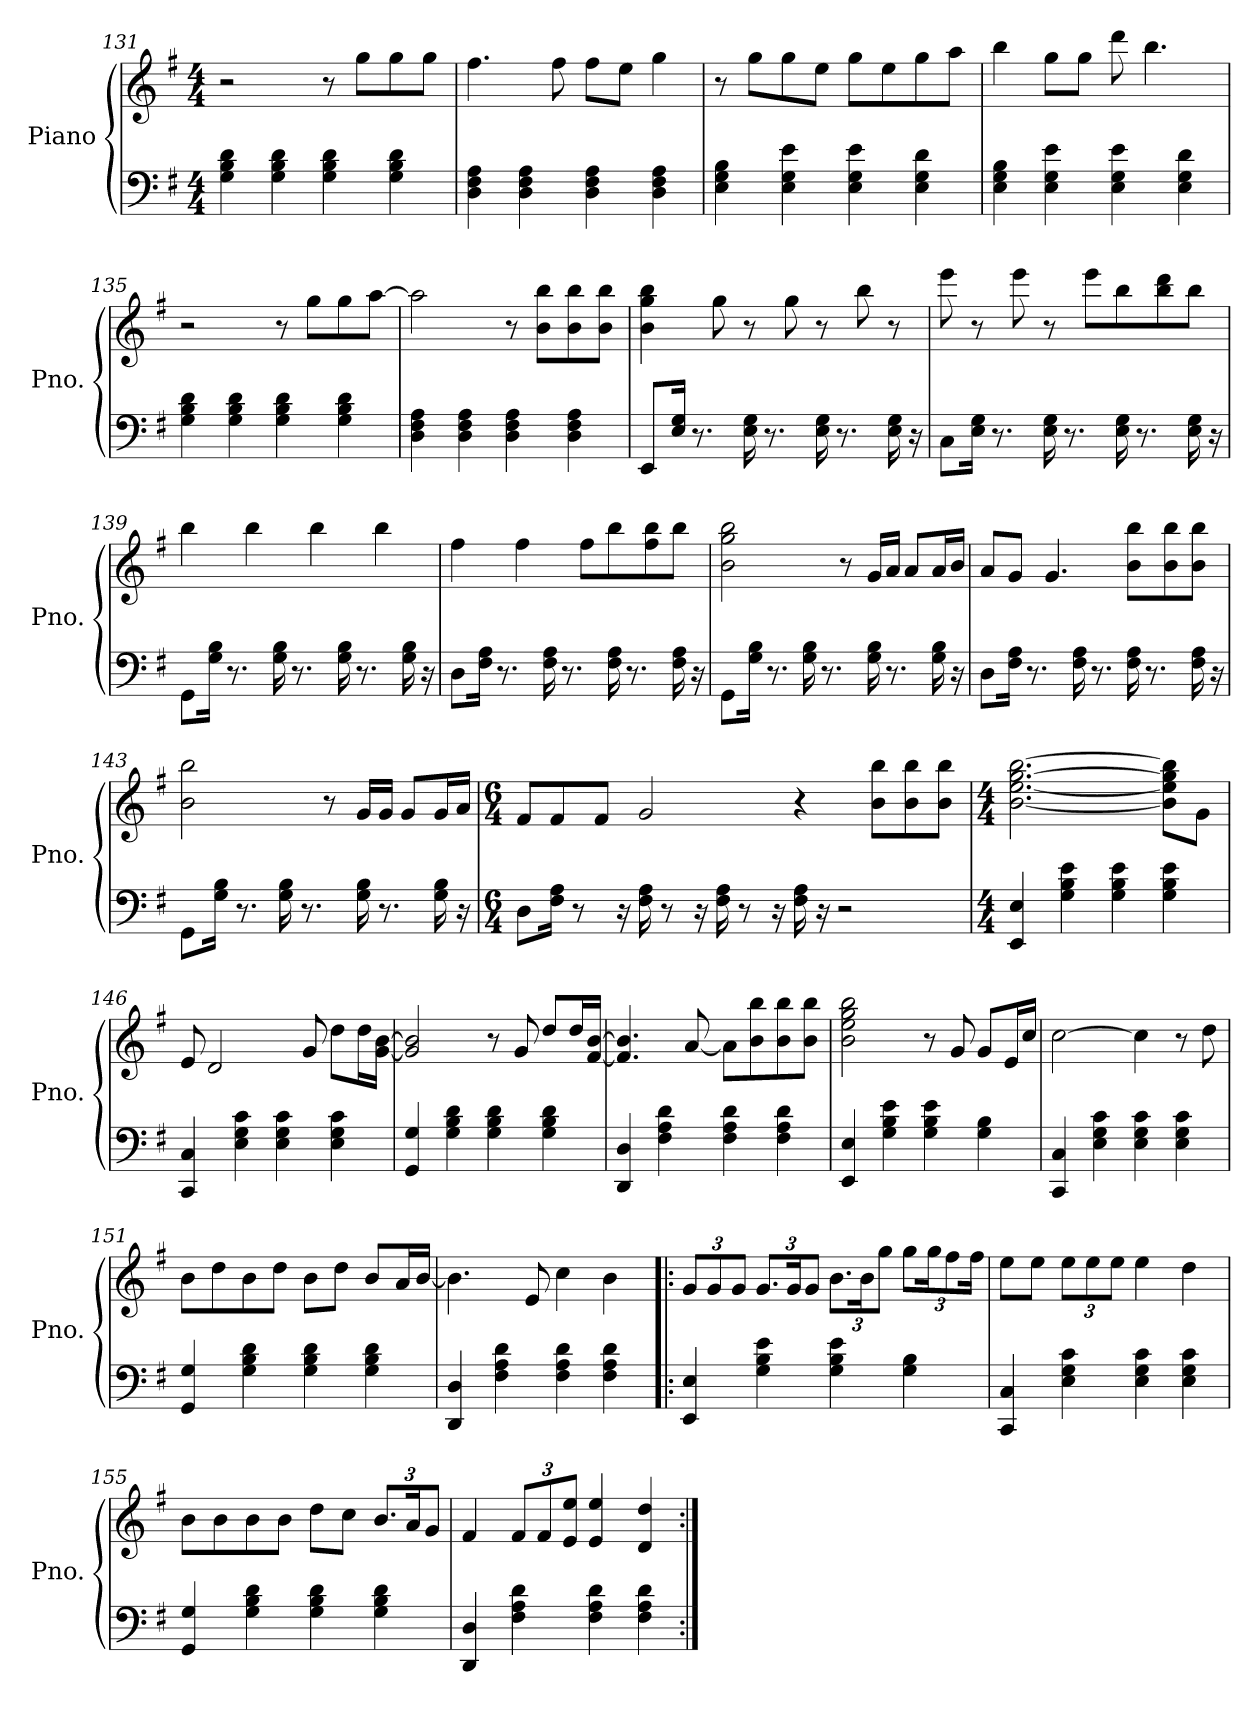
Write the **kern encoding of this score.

**kern	**kern
*part1	*part1
*staff2	*staff1
*I"Piano	*
*I'Pno.	*
*clefF4	*clefG2
*k[f#]	*k[f#]
*M4/4	*M4/4
=131	=131
4G\ 4B\ 4d\	2r
4G\ 4B\ 4d\	.
4G\ 4B\ 4d\	8r
.	8gg\L
4G\ 4B\ 4d\	8gg\
.	8gg\J
=132	=132
4D\ 4F#\ 4A\	4.ff#\
4D\ 4F#\ 4A\	.
.	8ff#\
4D\ 4F#\ 4A\	8ff#\L
.	8ee\J
4D\ 4F#\ 4A\	4gg\
!!LO:PB:g=z
=133	=133
4E\ 4G\ 4B\	8r
.	8gg\L
4E\ 4G\ 4e\	8gg\
.	8ee\J
4E\ 4G\ 4e\	8gg\L
.	8ee\
4E\ 4G\ 4d\	8gg\
.	8aa\J
=134	=134
4E\ 4G\ 4B\	4bb\
4E\ 4G\ 4e\	8gg\L
.	8gg\J
4E\ 4G\ 4e\	8ddd\
.	4.bb\
4E\ 4G\ 4d\	.
=135	=135
4G\ 4B\ 4d\	2r
4G\ 4B\ 4d\	.
4G\ 4B\ 4d\	8r
.	8gg\L
4G\ 4B\ 4d\	8gg\
.	[8aa\J
=136	=136
4D\ 4F#\ 4A\	2aa\]
4D\ 4F#\ 4A\	.
4D\ 4F#\ 4A\	8r
.	8b\ 8bb\L
4D\ 4F#\ 4A\	8b\ 8bb\
.	8b\ 8bb\J
=137	=137
8EE/L	4b\ 4gg\ 4bb\
16E/ 16G/Jk	.
8.r	.
.	8gg\
16E\ 16G\	8r
8.r	.
.	8gg\
16E\ 16G\	8r
8.r	.
.	8bb\
16E\ 16G\	8r
16r	.
!!LO:LB:g=z
=138	=138
8C\L	8eee\
16E\ 16G\Jk	8r
8.r	.
.	8eee\
16E\ 16G\	8r
8.r	.
.	8eee\L
16E\ 16G\	8bb\
8.r	.
.	8bb\ 8ddd\
16E\ 16G\	8bb\J
16r	.
=139	=139
8GG\L	4bb\
16G\ 16B\Jk	.
8.r	.
.	4bb\
16G\ 16B\	.
8.r	.
.	4bb\
16G\ 16B\	.
8.r	.
.	4bb\
16G\ 16B\	.
16r	.
=140	=140
8D\L	4ff#\
16F#\ 16A\Jk	.
8.r	.
.	4ff#\
16F#\ 16A\	.
8.r	.
.	8ff#\L
16F#\ 16A\	8bb\
8.r	.
.	8ff#\ 8bb\
16F#\ 16A\	8bb\J
16r	.
=141	=141
8GG\L	2b\ 2gg\ 2bb\
16G\ 16B\Jk	.
8.r	.
16G\ 16B\	.
8.r	.
.	8r
16G\ 16B\	16g/LL
8.r	16a/JJ
.	8a/L
16G\ 16B\	16a/L
16r	16b/JJ
!!LO:LB:g=z
=142	=142
8D\L	8a/L
16F#\ 16A\Jk	8g/J
8.r	.
.	4.g/
16F#\ 16A\	.
8.r	.
16F#\ 16A\	8b\ 8bb\L
8.r	.
.	8b\ 8bb\
16F#\ 16A\	8b\ 8bb\J
16r	.
=143	=143
8GG\L	2b\ 2bb\
16G\ 16B\Jk	.
8.r	.
16G\ 16B\	.
8.r	.
.	8r
16G\ 16B\	16g/LL
8.r	16g/JJ
.	8g/L
16G\ 16B\	16g/L
16r	16a/JJ
=144	=144
*M6/4	*M6/4
8D\L	8f#/L
16F#\ 16A\Jk	8f#/
8r	.
.	8f#/J
16r	.
16F#\ 16A\	2g/
8r	.
16r	.
16F#\ 16A\	.
8r	.
16r	.
16F#\ 16A\	4r
16r	.
2r	.
.	8b\ 8bb\L
.	8b\ 8bb\
.	8b\ 8bb\J
=145	=145
*M4/4	*M4/4
4EE/ 4E/	[2.b\ [2.ee\ [2.gg\ [2.bb\
4G\ 4B\ 4e\	.
4G\ 4B\ 4e\	.
4G\ 4B\ 4e\	8b\] 8ee\] 8gg\] 8bb\]L
.	8g\J
!!LO:LB:g=z
=146	=146
4CC/ 4C/	8e/
.	2d/
4E\ 4G\ 4c\	.
4E\ 4G\ 4c\	.
.	8g/
4E\ 4G\ 4c\	8dd\L
.	16dd\L
.	[16g\ [16b\JJ
=147	=147
4GG/ 4G/	2g/] 2b/]
4G\ 4B\ 4d\	.
4G\ 4B\ 4d\	8r
.	8g/
4G\ 4B\ 4d\	8dd/L
.	16dd/L
.	[16f#/ [16b/JJ
=148	=148
4DD/ 4D/	4.f#/] 4.b/]
4F#\ 4A\ 4d\	.
.	[8a/
4F#\ 4A\ 4d\	8a\L]
.	8b\ 8bb\
4F#\ 4A\ 4d\	8b\ 8bb\
.	8b\ 8bb\J
=149	=149
4EE/ 4E/	2b\ 2ee\ 2gg\ 2bb\
4G\ 4B\ 4e\	.
4G\ 4B\ 4e\	8r
.	8g/
4G\ 4B\	8g/L
.	16e/L
.	16cc/JJ
=150	=150
4CC/ 4C/	[2cc\
4E\ 4G\ 4c\	.
4E\ 4G\ 4c\	4cc\]
4E\ 4G\ 4c\	8r
.	8dd\
!!LO:LB:g=z
=151	=151
4GG/ 4G/	8b\L
.	8dd\
4G\ 4B\ 4d\	8b\
.	8dd\J
4G\ 4B\ 4d\	8b\L
.	8dd\J
4G\ 4B\ 4d\	8b/L
.	16a/L
.	[16b/JJ
=152	=152
4DD/ 4D/	4.b\]
4F#\ 4A\ 4d\	.
.	8e/
4F#\ 4A\ 4d\	4cc\
4F#\ 4A\ 4d\	4b\
=153!|:	=153!|:
*	*Xbrackettup
4EE/ 4E/	12g/L
.	12g/
.	12g/J
4G\ 4B\ 4e\	12.g/L
.	24g/K
.	12g/J
4G\ 4B\ 4e\	12.b\L
.	24b\K
.	12gg\J
4G\ 4B\	12gg\L
.	24gg\K
.	12ff#\
.	24ff#\Jk
=154	=154
4CC/ 4C/	8ee\L
.	8ee\J
4E\ 4G\ 4c\	12ee\L
.	12ee\
.	12ee\J
4E\ 4G\ 4c\	4ee\
4E\ 4G\ 4c\	4dd\
!!LO:PB:g=z
=155	=155
4GG/ 4G/	8b\L
.	8b\
4G\ 4B\ 4d\	8b\
.	8b\J
4G\ 4B\ 4d\	8dd\L
.	8cc\J
4G\ 4B\ 4d\	12.b/L
.	24a/K
.	12g/J
=156	=156
4DD/ 4D/	4f#/
4F#\ 4A\ 4d\	12f#/L
.	12f#/
.	12e/ 12ee/J
4F#\ 4A\ 4d\	4e/ 4ee/
4F#\ 4A\ 4d\	4d/ 4dd/
=:|!	=:|!
*-	*-
